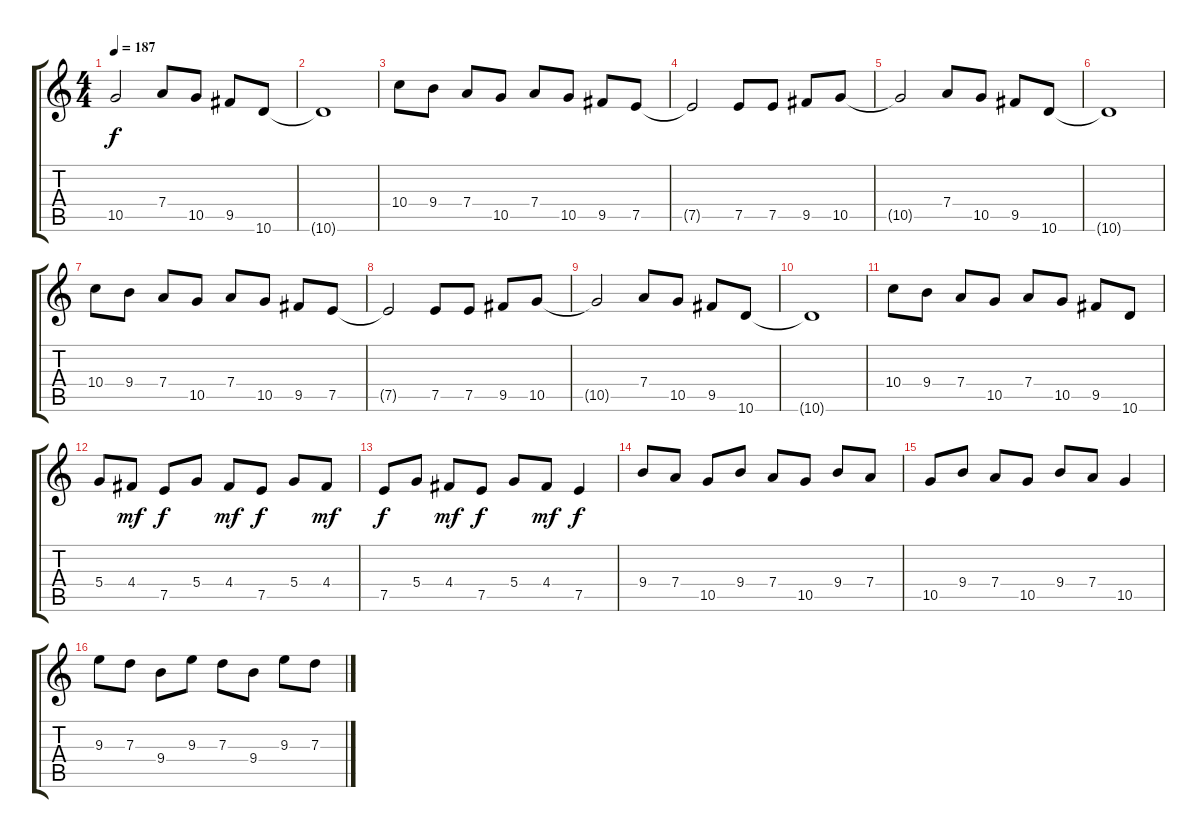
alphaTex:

\track "" {instrument distortionguitar}
\staff {score tabs}
\tuning (E4 B3 G3 D3 A2 E2) {hide}
\ts (4 4)
\tempo 187
\clef g2
\ks c
10.5{t}.2{dy f} 7.4.8 10.5.8 9.5.8 10.6.8 |
10.6{t}.1 |
10.4.8 9.4.8 7.4.8 10.5.8 7.4.8 10.5.8 9.5.8 7.5.8 |
7.5{t}.2 7.5.8 7.5.8 9.5.8 10.5.8 |
10.5{t}.2 7.4.8 10.5.8 9.5.8 10.6.8 |
10.6{t}.1 |
10.4.8 9.4.8 7.4.8 10.5.8 7.4.8 10.5.8 9.5.8 7.5.8 |
7.5{t}.2 7.5.8 7.5.8 9.5.8 10.5.8 |
10.5{t}.2 7.4.8 10.5.8 9.5.8 10.6.8 |
10.6{t}.1 |
10.4.8 9.4.8 7.4.8 10.5.8 7.4.8 10.5.8 9.5.8 10.6.8 |
5.4.8 4.4.8{dy mf} 7.5.8{dy f} 5.4.8 4.4.8{dy mf} 7.5.8{dy f} 5.4.8 4.4.8{dy mf} |
7.5.8{dy f} 5.4.8 4.4.8{dy mf} 7.5.8{dy f} 5.4.8 4.4.8{dy mf} 7.5.4{dy f} |
9.4.8 7.4.8 10.5.8 9.4.8 7.4.8 10.5.8 9.4.8 7.4.8 |
10.5.8 9.4.8 7.4.8 10.5.8 9.4.8 7.4.8 10.5.4 |
9.3.8 7.3.8 9.4.8 9.3.8 7.3.8 9.4.8 9.3.8 7.3.8
